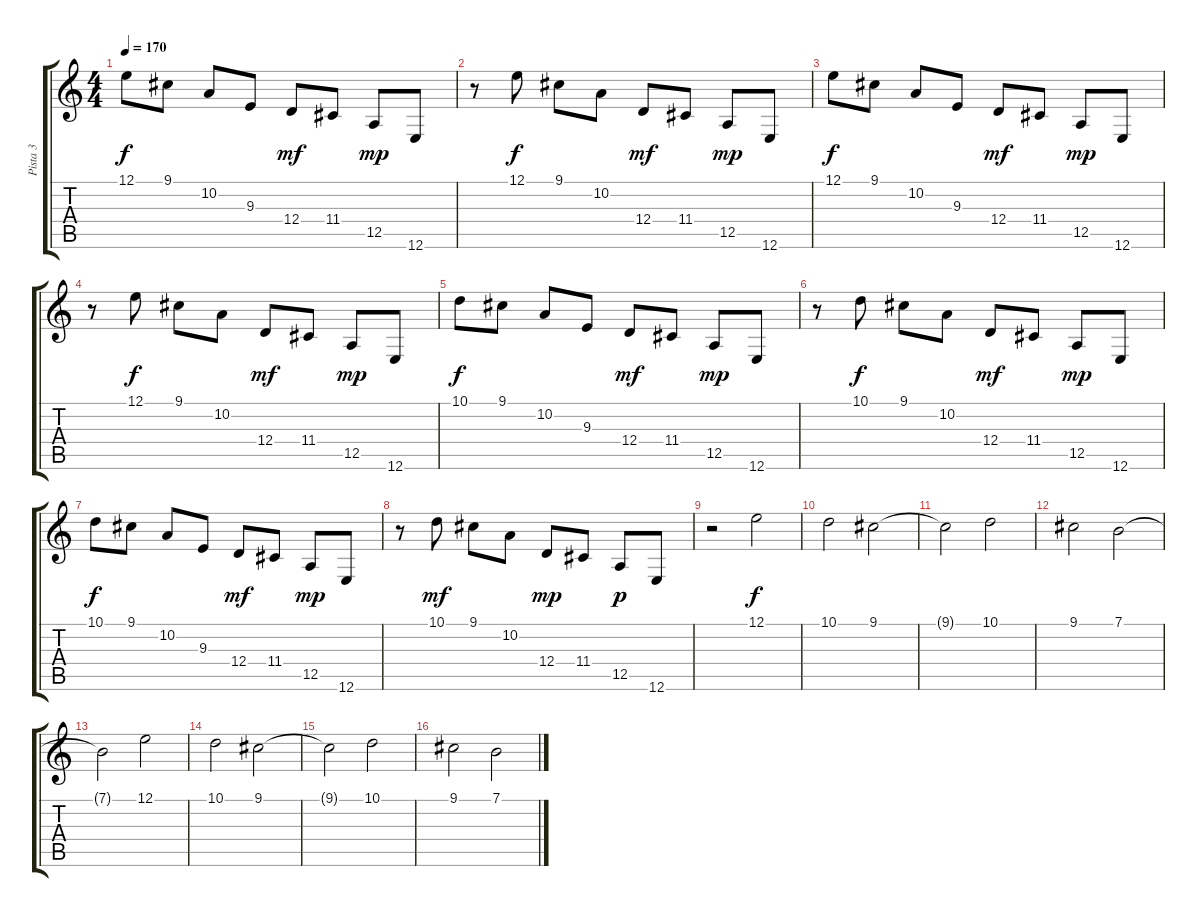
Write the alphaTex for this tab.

\track ("Pista 3" "Pista 3") {instrument lead2sawtooth}
\staff {score tabs}
\tuning (E4 B3 G3 D3 A2 E2) {hide}
\ts (4 4)
\tempo 170
\clef g2
\ks c
12.1.8{dy f} 9.1.8 10.2.8 9.3.8 12.4.8{dy mf} 11.4.8 12.5.8{dy mp} 12.6.8 |
r.8 12.1.8{dy f} 9.1.8 10.2.8 12.4.8{dy mf} 11.4.8 12.5.8{dy mp} 12.6.8 |
12.1.8{dy f} 9.1.8 10.2.8 9.3.8 12.4.8{dy mf} 11.4.8 12.5.8{dy mp} 12.6.8 |
r.8 12.1.8{dy f} 9.1.8 10.2.8 12.4.8{dy mf} 11.4.8 12.5.8{dy mp} 12.6.8 |
10.1.8{dy f} 9.1.8 10.2.8 9.3.8 12.4.8{dy mf} 11.4.8 12.5.8{dy mp} 12.6.8 |
r.8 10.1.8{dy f} 9.1.8 10.2.8 12.4.8{dy mf} 11.4.8 12.5.8{dy mp} 12.6.8 |
10.1.8{dy f} 9.1.8 10.2.8 9.3.8 12.4.8{dy mf} 11.4.8 12.5.8{dy mp} 12.6.8 |
r.8 10.1.8{dy mf} 9.1.8 10.2.8 12.4.8{dy mp} 11.4.8 12.5.8{dy p} 12.6.8 |
r.2{volume 8 instrument electricpiano1} 12.1.2{dy f} |
10.1.2 9.1.2 |
9.1{t}.2 10.1.2 |
9.1.2 7.1.2 |
7.1{t}.2 12.1.2 |
10.1.2 9.1.2 |
9.1{t}.2 10.1.2 |
9.1.2 7.1.2
